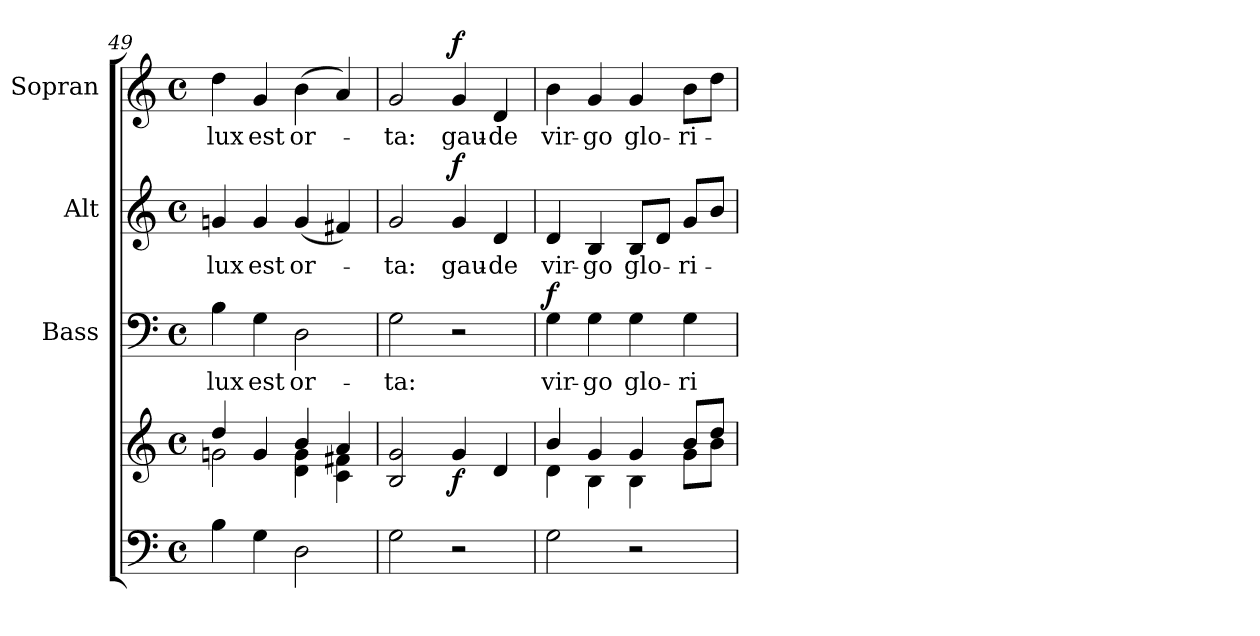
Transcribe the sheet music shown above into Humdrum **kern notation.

**kern	**kern	**dynam	**kern	**text	**dynam	**kern	**text	**dynam	**kern	**text	**dynam
*part4	*part4	*part4	*part3	*part3	*part3	*part2	*part2	*part2	*part1	*part1	*part1
*staff5	*staff4	*staff4/5	*staff3	*staff3	*staff3	*staff2	*staff2	*staff2	*staff1	*staff1	*staff1
*	*	*	*I"Bass	*	*	*I"Alt	*	*	*I"Sopran	*	*
*	*	*	*I'B.	*	*	*I'A.	*	*	*I'S.	*	*
*clefF4	*clefG2	*	*clefF4	*	*	*clefG2	*	*	*clefG2	*	*
*k[]	*k[]	*	*k[]	*	*	*k[]	*	*	*k[]	*	*
*C:	*C:	*	*C:	*	*	*C:	*	*	*C:	*	*
*M4/4	*M4/4	*	*M4/4	*	*	*M4/4	*	*	*M4/4	*	*
*met(c)	*met(c)	*	*met(c)	*	*	*met(c)	*	*	*met(c)	*	*
=49	=49	=49	=49	=49	=49	=49	=49	=49	=49	=49	=49
*	*^	*	*	*	*	*	*	*	*	*	*
!	!	!	!	!	!LO:LY:b	!	!	!LO:LY:b	!	!	!LO:LY:b	!
4B\	4dd/	2gn\	.	4B\	lux	.	4gn/	lux	.	4dd\	lux	.
!	!	!	!	!	!LO:LY:b	!	!	!LO:LY:b	!	!	!LO:LY:b	!
4G\	4g/	.	.	4G\	est	.	4g/	est	.	4g/	est	.
!	!	!	!	!	!LO:LY:b	!	!	!LO:LY:b	!	!	!LO:LY:b	!
2D\	4b/	4d\ 4g\	.	2D\	or-	.	(<4g/	or-	.	(>4b\	or-	.
.	4a/	4c\ 4f#X\	.	.	.	.	4f#X/)	.	.	4a/)	.	.
!!LO:PB:g=z
=50	=50	=50	=50	=50	=50	=50	=50	=50	=50	=50	=50	=50
!	!	!	!	!	!LO:LY:b	!	!	!LO:LY:b	!	!	!LO:LY:b	!
*	*v	*v	*	*	*	*	*	*	*	*	*	*
2G\	2B/ 2g/	.	2G\	-ta:	.	2g/	-ta:	.	2g/	-ta:	.
!	!	!LO:DY:b	!	!	!	!	!LO:LY:b	!LO:DY:a	!	!LO:LY:b	!LO:DY:a
2r	4g/	f	2r	.	.	4g/	gau-	f	4g/	gau-	f
!	!	!	!	!	!	!	!LO:LY:b	!	!	!LO:LY:b	!
.	4d/	.	.	.	.	4d/	-de	.	4d/	-de	.
=51	=51	=51	=51	=51	=51	=51	=51	=51	=51	=51	=51
*	*^	*	*	*	*	*	*	*	*	*	*
!	!	!	!	!	!LO:LY:b	!LO:DY:a	!	!LO:LY:b	!	!	!LO:LY:b	!
2G\	4b/	4d\	.	4G\	vir-	f	4d/	vir-	.	4b\	vir-	.
!	!	!	!	!	!LO:LY:b	!	!	!LO:LY:b	!	!	!LO:LY:b	!
.	4g/	4B\	.	4G\	-go	.	4B/	-go	.	4g/	-go	.
!	!	!	!	!	!LO:LY:b	!	!	!LO:LY:b	!	!	!LO:LY:b	!
2r	4g/	4B\	.	4G\	glo-	.	8B/L	glo-	.	4g/	glo-	.
.	.	.	.	.	.	.	8d/J	.	.	.	.	.
!	!	!	!	!	!LO:LY:b	!	!	!LO:LY:b	!	!	!LO:LY:b	!
.	8b/L	8g\L	.	4G\	-ri-	.	8g/L	-ri-	.	8b\L	-ri-	.
.	8dd/J	8b\J	.	.	.	.	8b/J	.	.	8dd\J	.	.
*	*v	*v	*	*	*	*	*	*	*	*	*	*
=	=	=	=	=	=	=	=	=	=	=	=
*-	*-	*-	*-	*-	*-	*-	*-	*-	*-	*-	*-
